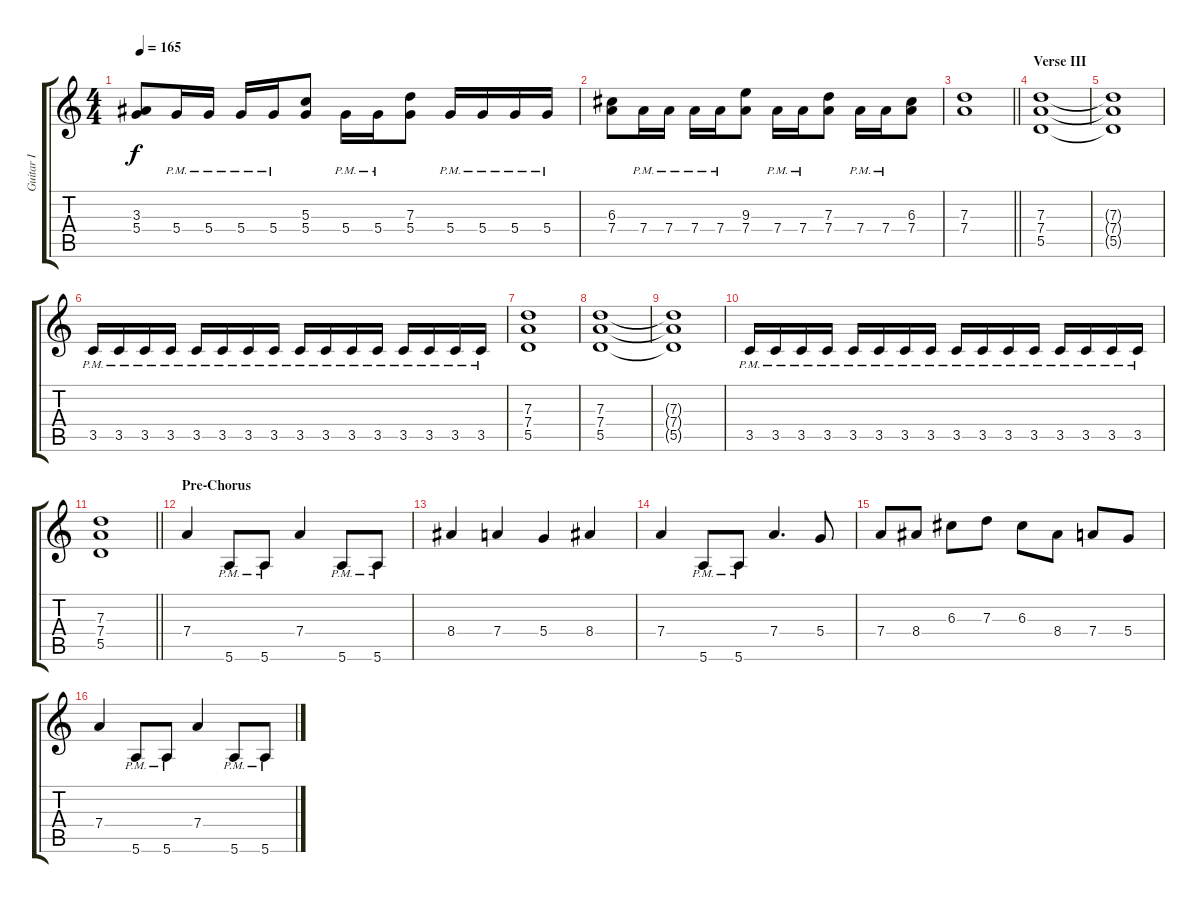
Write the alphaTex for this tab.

\track ("Guitar I" "Guitar I") {instrument overdrivenguitar}
\staff {score tabs}
\tuning (E4 B3 G3 D3 A2 E2) {hide}
\ts (4 4)
\tempo 165
\clef g2
\ks c
(3.3 5.4).8{dy f} 5.4{pm}.16 5.4{pm}.16 5.4{pm}.16 5.4{pm}.16 (5.3 5.4).8 5.4{pm}.16 5.4{pm}.16 (7.3 5.4).8 5.4{pm}.16 5.4{pm}.16 5.4{pm}.16 5.4{pm}.16 |
(6.3 7.4).8 7.4{pm}.16 7.4{pm}.16 7.4{pm}.16 7.4{pm}.16 (9.3 7.4).8 7.4{pm}.16 7.4{pm}.16 (7.3 7.4).8 7.4{pm}.16 7.4{pm}.16 (6.3 7.4).8 |
\barLineRight lightlight
(7.3 7.4).1 |
\section ("" "Verse III")
(7.3 7.4 5.5).1 |
(7.3{t} 7.4{t} 5.5{t}).1 |
3.5{pm}.16 3.5{pm}.16 3.5{pm}.16 3.5{pm}.16 3.5{pm}.16 3.5{pm}.16 3.5{pm}.16 3.5{pm}.16 3.5{pm}.16 3.5{pm}.16 3.5{pm}.16 3.5{pm}.16 3.5{pm}.16 3.5{pm}.16 3.5{pm}.16 3.5{pm}.16 |
(7.3 7.4 5.5).1 |
(7.3 7.4 5.5).1 |
(7.3{t} 7.4{t} 5.5{t}).1 |
3.5{pm}.16 3.5{pm}.16 3.5{pm}.16 3.5{pm}.16 3.5{pm}.16 3.5{pm}.16 3.5{pm}.16 3.5{pm}.16 3.5{pm}.16 3.5{pm}.16 3.5{pm}.16 3.5{pm}.16 3.5{pm}.16 3.5{pm}.16 3.5{pm}.16 3.5{pm}.16 |
\barLineRight lightlight
(7.3 7.4 5.5).1 |
\section ("" "Pre-Chorus")
7.4.4 5.6{pm}.8 5.6{pm}.8 7.4.4 5.6{pm}.8 5.6{pm}.8 |
8.4.4 7.4.4 5.4.4 8.4.4 |
7.4.4 5.6{pm}.8 5.6{pm}.8 7.4.4{d} 5.4.8 |
7.4.8 8.4.8 6.3.8 7.3.8 6.3.8 8.4.8 7.4.8 5.4.8 |
7.4.4 5.6{pm}.8 5.6{pm}.8 7.4.4 5.6{pm}.8 5.6{pm}.8
